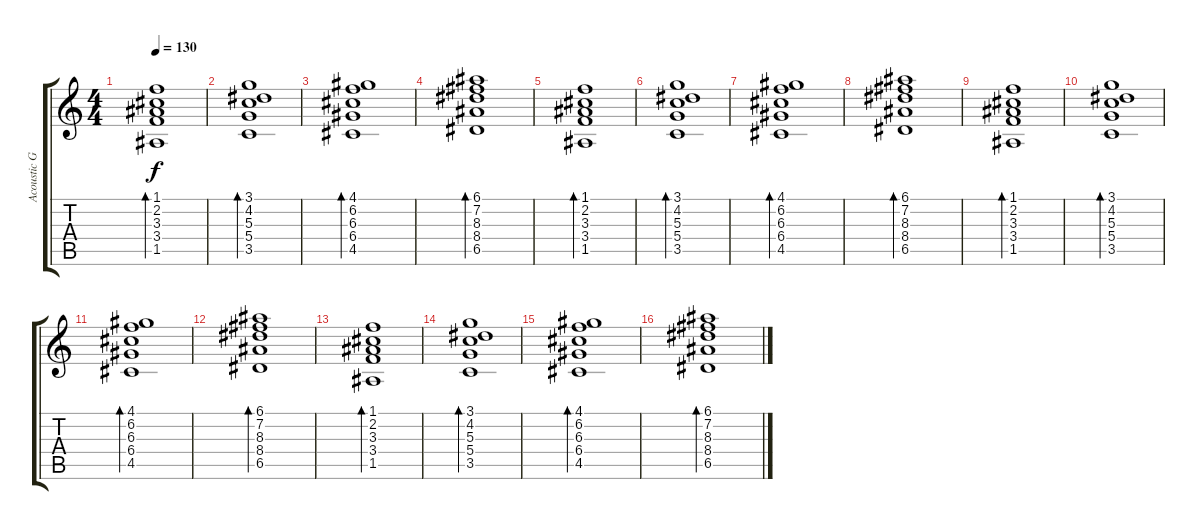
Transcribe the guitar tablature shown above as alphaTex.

\track ("Acoustic Guitar II" "Acoustic G") {instrument acousticguitarsteel}
\staff {score tabs}
\tuning (E4 B3 G3 D3 A2 E2) {hide}
\ts (4 4)
\tempo 130
\clef g2
\ks c
(1.1 2.2 3.3 3.4 1.5).1{bd 480 dy f volume 11} |
(3.1 4.2 5.3 5.4 3.5).1{bd 480} |
(4.1 6.2 6.3 6.4 4.5).1{bd 480} |
(6.1 7.2 8.3 8.4 6.5).1{bd 480} |
(1.1 2.2 3.3 3.4 1.5).1{bd 480 volume 11} |
(3.1 4.2 5.3 5.4 3.5).1{bd 480} |
(4.1 6.2 6.3 6.4 4.5).1{bd 480} |
(6.1 7.2 8.3 8.4 6.5).1{bd 480} |
(1.1 2.2 3.3 3.4 1.5).1{bd 480 volume 11} |
(3.1 4.2 5.3 5.4 3.5).1{bd 480} |
(4.1 6.2 6.3 6.4 4.5).1{bd 480} |
(6.1 7.2 8.3 8.4 6.5).1{bd 480} |
(1.1 2.2 3.3 3.4 1.5).1{bd 480 volume 11} |
(3.1 4.2 5.3 5.4 3.5).1{bd 480} |
(4.1 6.2 6.3 6.4 4.5).1{bd 480} |
(6.1 7.2 8.3 8.4 6.5).1{bd 480}
